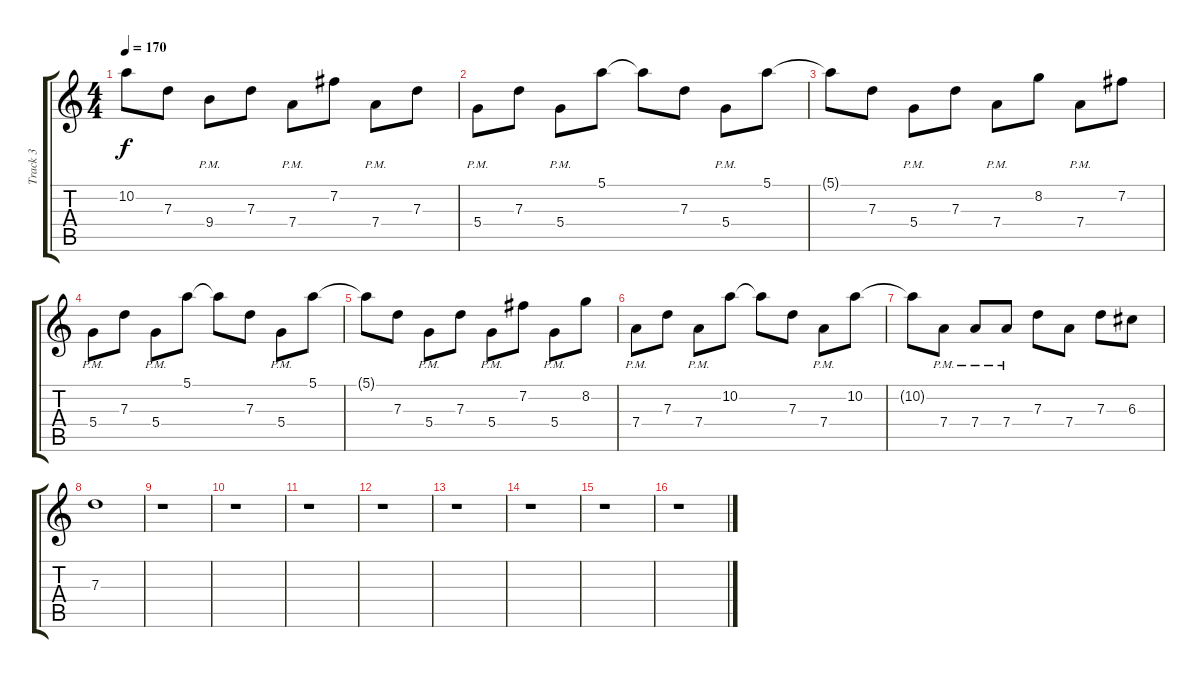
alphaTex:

\track ("Track 3" "Track 3") {instrument distortionguitar}
\staff {score tabs}
\tuning (E4 B3 G3 D3 A2 D2) {hide}
\ts (4 4)
\tempo 170
\clef g2
\ks c
10.2{t}.8{dy f} 7.3.8 9.4{pm}.8 7.3.8 7.4{pm}.8 7.2.8 7.4{pm}.8 7.3.8 |
5.4{pm}.8 7.3.8 5.4{pm}.8 5.1.8 5.1{t}.8 7.3.8 5.4{pm}.8 5.1.8 |
5.1{t}.8 7.3.8 5.4{pm}.8 7.3.8 7.4{pm}.8 8.2.8 7.4{pm}.8 7.2.8 |
5.4{pm}.8 7.3.8 5.4{pm}.8 5.1.8 5.1{t}.8 7.3.8 5.4{pm}.8 5.1.8 |
5.1{t}.8 7.3.8 5.4{pm}.8 7.3.8 5.4{pm}.8 7.2.8 5.4{pm}.8 8.2.8 |
7.4{pm}.8 7.3.8 7.4{pm}.8 10.2.8 10.2{t}.8 7.3.8 7.4{pm}.8 10.2.8 |
10.2{t}.8 7.4{pm}.8 7.4{pm}.8 7.4{pm}.8 7.3.8 7.4.8 7.3.8 6.3.8 |
7.3.1 |
r.1 |
r.1 |
r.1 |
r.1 |
r.1 |
r.1 |
r.1 |
r.1
